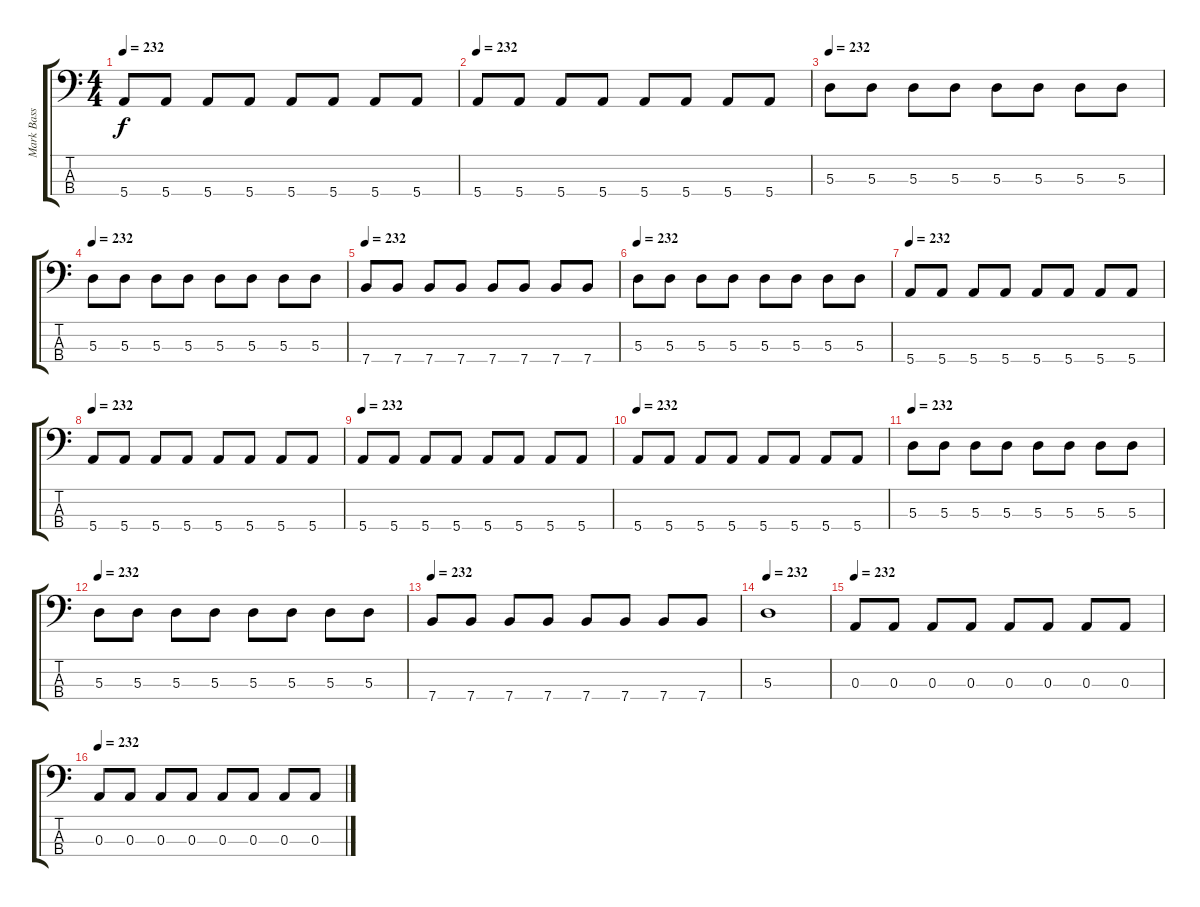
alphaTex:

\track ("Mark Bass" "Mark Bass") {instrument electricbasspick}
\staff {score tabs}
\tuning (G2 D2 A1 E1) {hide}
\ts (4 4)
\tempo 232
\clef f4
\ks c
5.4.8{dy f} 5.4.8 5.4.8 5.4.8 5.4.8 5.4.8 5.4.8 5.4.8 |
\tempo 232
5.4.8 5.4.8 5.4.8 5.4.8 5.4.8 5.4.8 5.4.8 5.4.8 |
\tempo 232
5.3.8 5.3.8 5.3.8 5.3.8 5.3.8 5.3.8 5.3.8 5.3.8 |
\tempo 232
5.3.8 5.3.8 5.3.8 5.3.8 5.3.8 5.3.8 5.3.8 5.3.8 |
\tempo 232
7.4.8 7.4.8 7.4.8 7.4.8 7.4.8 7.4.8 7.4.8 7.4.8 |
\tempo 232
5.3.8 5.3.8 5.3.8 5.3.8 5.3.8 5.3.8 5.3.8 5.3.8 |
\tempo 232
5.4.8 5.4.8 5.4.8 5.4.8 5.4.8 5.4.8 5.4.8 5.4.8 |
\tempo 232
5.4.8 5.4.8 5.4.8 5.4.8 5.4.8 5.4.8 5.4.8 5.4.8 |
\tempo 232
5.4.8 5.4.8 5.4.8 5.4.8 5.4.8 5.4.8 5.4.8 5.4.8 |
\tempo 232
5.4.8 5.4.8 5.4.8 5.4.8 5.4.8 5.4.8 5.4.8 5.4.8 |
\tempo 232
5.3.8 5.3.8 5.3.8 5.3.8 5.3.8 5.3.8 5.3.8 5.3.8 |
\tempo 232
5.3.8 5.3.8 5.3.8 5.3.8 5.3.8 5.3.8 5.3.8 5.3.8 |
\tempo 232
7.4.8 7.4.8 7.4.8 7.4.8 7.4.8 7.4.8 7.4.8 7.4.8 |
\tempo 232
5.3.1 |
\tempo 232
0.3.8 0.3.8 0.3.8 0.3.8 0.3.8 0.3.8 0.3.8 0.3.8 |
\tempo 232
0.3.8 0.3.8 0.3.8 0.3.8 0.3.8 0.3.8 0.3.8 0.3.8
